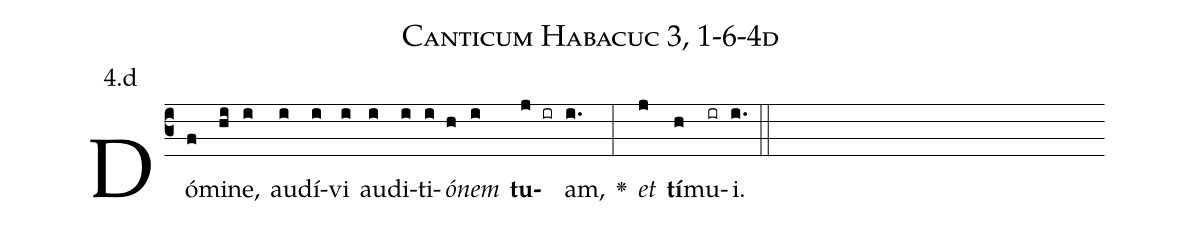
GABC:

name: Canticum Habacuc 3, 1-6-4d;
annotation: 4.d;
%%
(c3)Dó(f)mi(hi)ne,(i) au(i)dí(i)vi(i) au(i)di(i)ti(i)<i>ó</i>(h)<i>nem</i>(i) <b>tu</b>(j ir)am,(i.) <v>\greheightstar</v>(:) <i>et</i>(j) <b>tí</b>(h)mu(ir)i.(i.) (::)


%E(i) u(h) o(i) u(j) a(h) e.(i.) (::)
